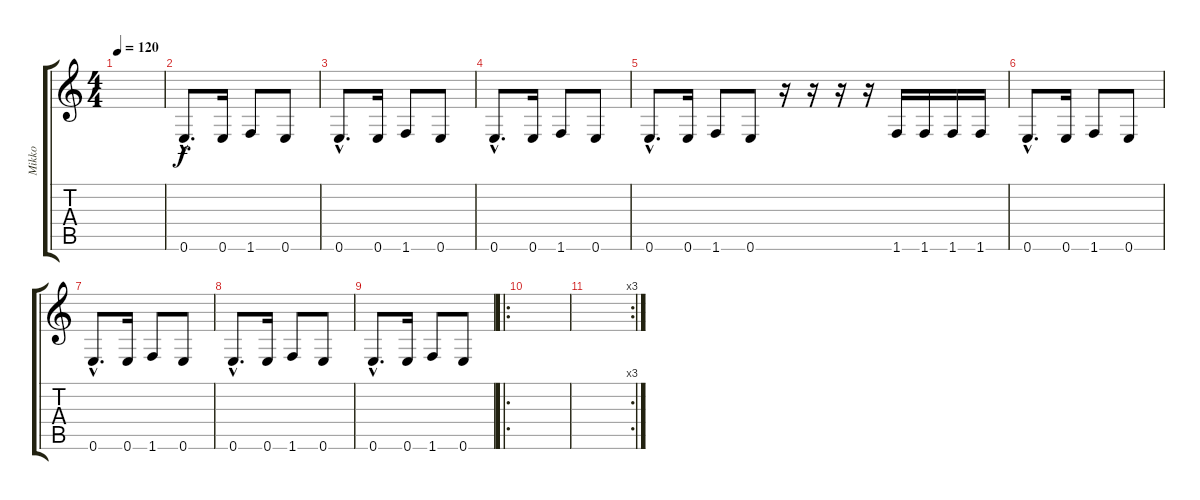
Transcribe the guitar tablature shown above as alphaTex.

\track ("Mikko" "Mikko") {instrument distortionguitar}
\staff {score tabs}
\tuning (E4 B3 G3 D3 A2 E2) {hide}
\ts (4 4)
\tempo 120
\clef g2
\ks c
|
0.6{hac}.8{d} 0.6.16 1.6.8 0.6.8 |
0.6{hac}.8{d} 0.6.16 1.6.8 0.6.8 |
0.6{hac}.8{d} 0.6.16 1.6.8 0.6.8 |
0.6{hac}.8{d} 0.6.16 1.6.8 0.6.8 r.16 r.16 r.16 r.16 1.6.16 1.6.16 1.6.16 1.6.16 |
0.6{hac}.8{d} 0.6.16 1.6.8 0.6.8 |
0.6{hac}.8{d} 0.6.16 1.6.8 0.6.8 |
0.6{hac}.8{d} 0.6.16 1.6.8 0.6.8 |
0.6{hac}.8{d} 0.6.16 1.6.8 0.6.8 |
\ro
|
\rc 3
